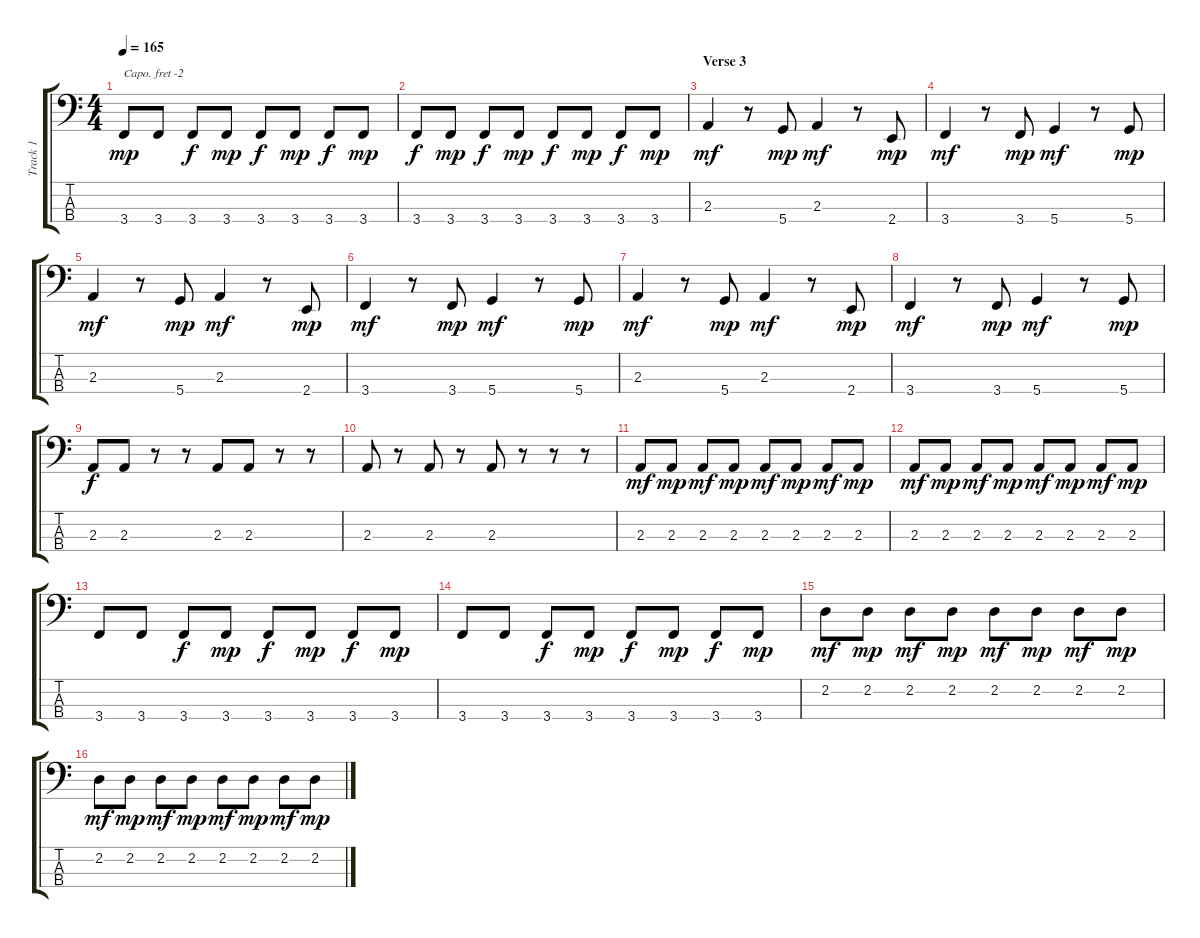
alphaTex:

\track ("Track 1" "Track 1") {instrument electricbasspick}
\staff {score tabs}
\capo -2
\tuning (G2 D2 A1 E1) {hide}
\ts (4 4)
\tempo 165
\clef f4
\ks c
3.4.8{dy mp} 3.4.8 3.4.8{dy f} 3.4.8{dy mp} 3.4.8{dy f} 3.4.8{dy mp} 3.4.8{dy f} 3.4.8{dy mp} |
3.4.8{dy f} 3.4.8{dy mp} 3.4.8{dy f} 3.4.8{dy mp} 3.4.8{dy f} 3.4.8{dy mp} 3.4.8{dy f} 3.4.8{dy mp} |
\section ("" "Verse 3")
2.3.4{dy mf} r.8 5.4.8{dy mp} 2.3.4{dy mf} r.8 2.4.8{dy mp} |
3.4.4{dy mf} r.8 3.4.8{dy mp} 5.4.4{dy mf} r.8 5.4.8{dy mp} |
2.3.4{dy mf} r.8 5.4.8{dy mp} 2.3.4{dy mf} r.8 2.4.8{dy mp} |
3.4.4{dy mf} r.8 3.4.8{dy mp} 5.4.4{dy mf} r.8 5.4.8{dy mp} |
2.3.4{dy mf} r.8 5.4.8{dy mp} 2.3.4{dy mf} r.8 2.4.8{dy mp} |
3.4.4{dy mf} r.8 3.4.8{dy mp} 5.4.4{dy mf} r.8 5.4.8{dy mp} |
2.3.8{dy f} 2.3.8 r.8 r.8 2.3.8 2.3.8 r.8 r.8 |
2.3.8 r.8 2.3.8 r.8 2.3.8 r.8 r.8 r.8 |
2.3.8{dy mf} 2.3.8{dy mp} 2.3.8{dy mf} 2.3.8{dy mp} 2.3.8{dy mf} 2.3.8{dy mp} 2.3.8{dy mf} 2.3.8{dy mp} |
2.3.8{dy mf} 2.3.8{dy mp} 2.3.8{dy mf} 2.3.8{dy mp} 2.3.8{dy mf} 2.3.8{dy mp} 2.3.8{dy mf} 2.3.8{dy mp} |
3.4.8 3.4.8 3.4.8{dy f} 3.4.8{dy mp} 3.4.8{dy f} 3.4.8{dy mp} 3.4.8{dy f} 3.4.8{dy mp} |
3.4.8 3.4.8 3.4.8{dy f} 3.4.8{dy mp} 3.4.8{dy f} 3.4.8{dy mp} 3.4.8{dy f} 3.4.8{dy mp} |
2.2.8{dy mf} 2.2.8{dy mp} 2.2.8{dy mf} 2.2.8{dy mp} 2.2.8{dy mf} 2.2.8{dy mp} 2.2.8{dy mf} 2.2.8{dy mp} |
2.2.8{dy mf} 2.2.8{dy mp} 2.2.8{dy mf} 2.2.8{dy mp} 2.2.8{dy mf} 2.2.8{dy mp} 2.2.8{dy mf} 2.2.8{dy mp}
